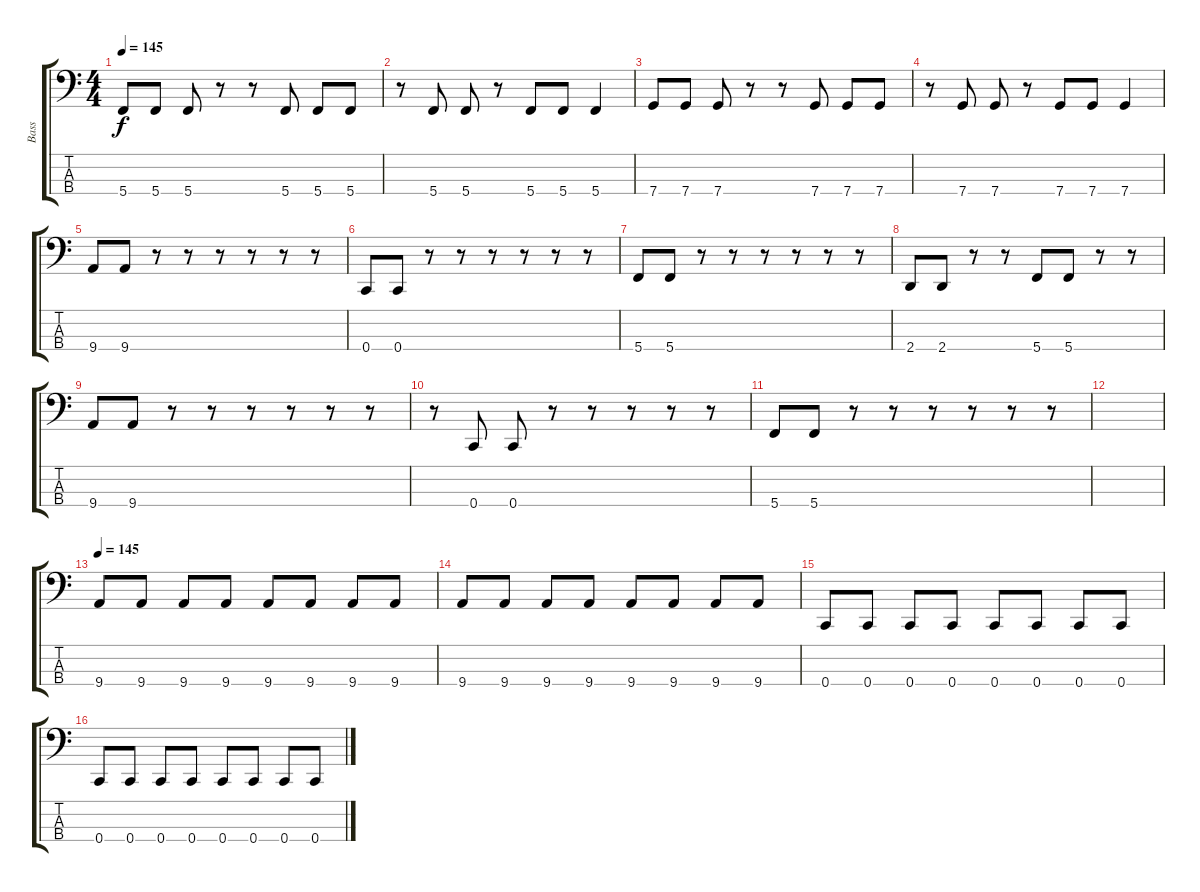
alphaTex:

\track ("Bass" "Bass") {instrument electricbassfinger}
\staff {score tabs}
\tuning (F2 C2 G1 C1) {hide}
\ts (4 4)
\tempo 145
\clef f4
\ks c
5.4.8{dy f} 5.4.8 5.4.8 r.8 r.8 5.4.8 5.4.8 5.4.8 |
r.8 5.4.8 5.4.8 r.8 5.4.8 5.4.8 5.4.4 |
7.4.8 7.4.8 7.4.8 r.8 r.8 7.4.8 7.4.8 7.4.8 |
r.8 7.4.8 7.4.8 r.8 7.4.8 7.4.8 7.4.4 |
9.4.8 9.4.8 r.8 r.8 r.8 r.8 r.8 r.8 |
0.4.8 0.4.8 r.8 r.8 r.8 r.8 r.8 r.8 |
5.4.8 5.4.8 r.8 r.8 r.8 r.8 r.8 r.8 |
2.4.8 2.4.8 r.8 r.8 5.4.8 5.4.8 r.8 r.8 |
9.4.8 9.4.8 r.8 r.8 r.8 r.8 r.8 r.8 |
r.8 0.4.8 0.4.8 r.8 r.8 r.8 r.8 r.8 |
5.4.8 5.4.8 r.8 r.8 r.8 r.8 r.8 r.8 |
|
\tempo 145
9.4.8 9.4.8 9.4.8 9.4.8 9.4.8 9.4.8 9.4.8 9.4.8 |
9.4.8 9.4.8 9.4.8 9.4.8 9.4.8 9.4.8 9.4.8 9.4.8 |
0.4.8 0.4.8 0.4.8 0.4.8 0.4.8 0.4.8 0.4.8 0.4.8 |
0.4.8 0.4.8 0.4.8 0.4.8 0.4.8 0.4.8 0.4.8 0.4.8
